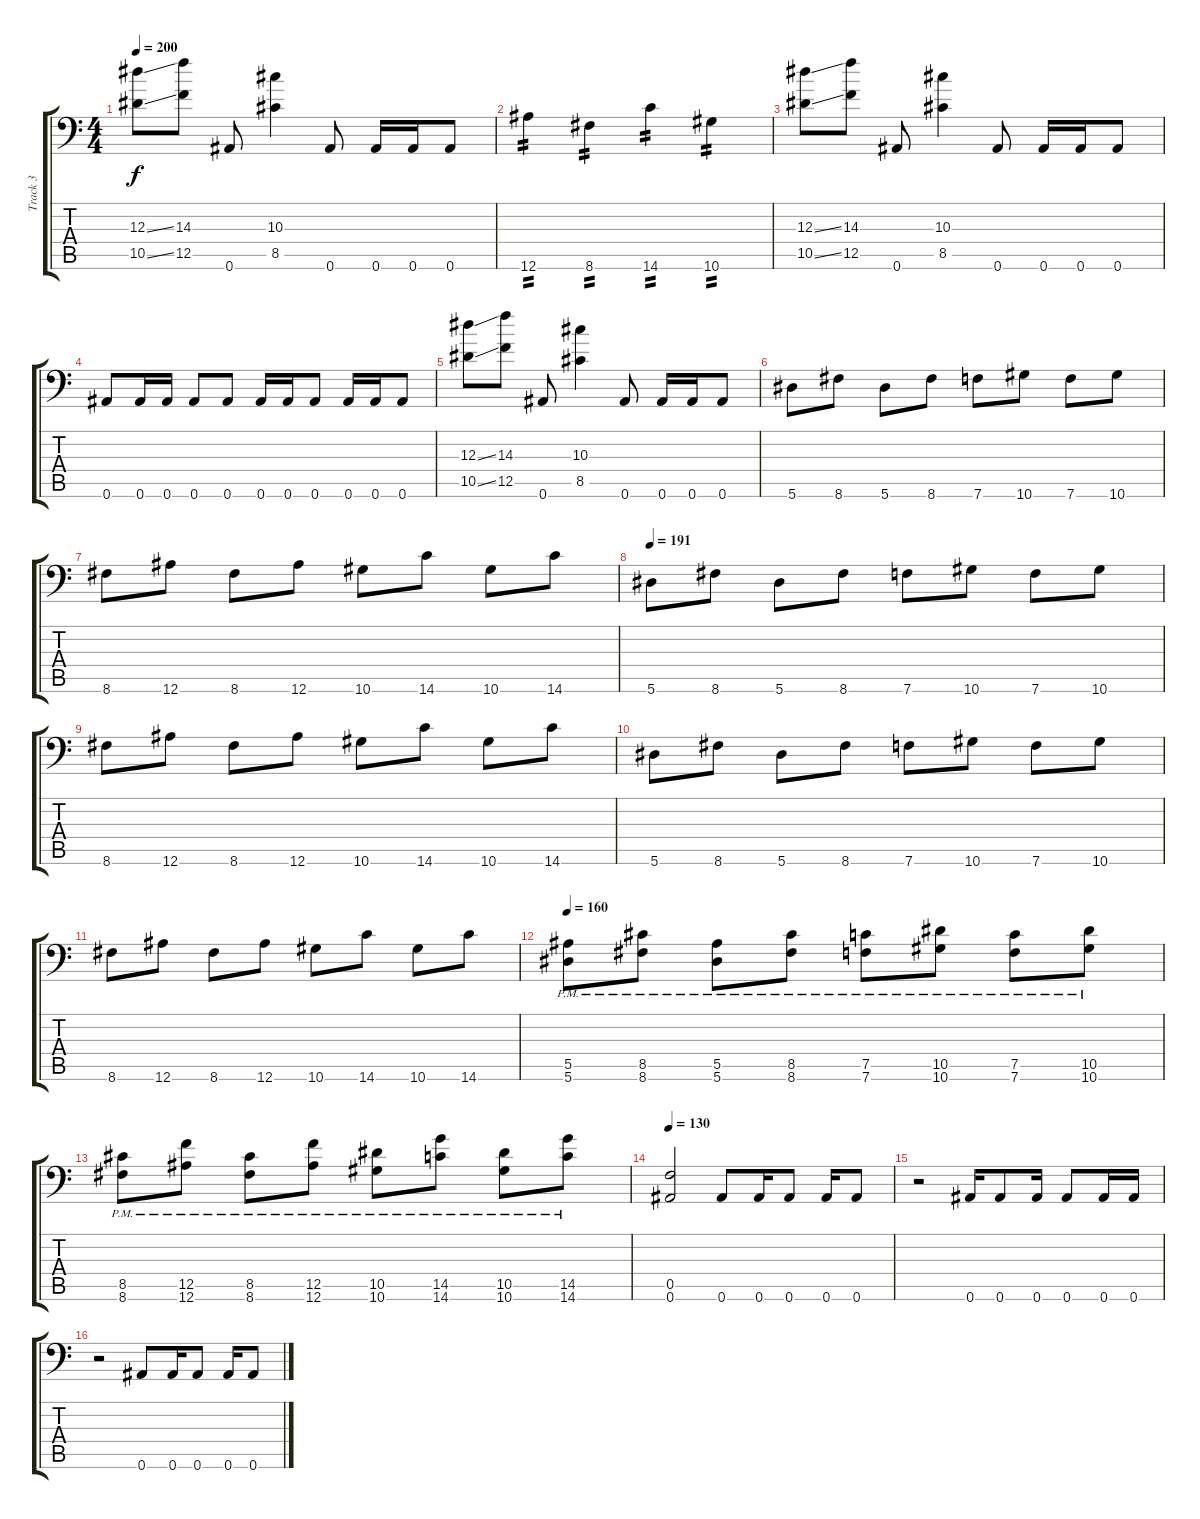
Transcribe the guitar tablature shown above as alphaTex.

\track ("Track 3" "Track 3") {instrument distortionguitar}
\staff {score tabs}
\tuning (C4 G3 Eb3 Bb2 F2 Bb1) {hide}
\ts (4 4)
\tempo 200
\clef f4
\ks c
(12.3{ss} 10.5{ss}).8{dy f} (14.3 12.5).8 0.6.8 (10.3 8.5).4 0.6.8 0.6.16 0.6.16 0.6.8 |
12.6.4{tp 2} 8.6.4{tp 2} 14.6.4{tp 2} 10.6.4{tp 2} |
(12.3{ss} 10.5{ss}).8 (14.3 12.5).8 0.6.8 (10.3 8.5).4 0.6.8 0.6.16 0.6.16 0.6.8 |
0.6.8 0.6.16 0.6.16 0.6.8 0.6.8 0.6.16 0.6.16 0.6.8 0.6.16 0.6.16 0.6.8 |
(12.3{ss} 10.5{ss}).8 (14.3 12.5).8 0.6.8 (10.3 8.5).4 0.6.8 0.6.16 0.6.16 0.6.8 |
5.6.8 8.6.8 5.6.8 8.6.8 7.6.8 10.6.8 7.6.8 10.6.8 |
8.6.8 12.6.8 8.6.8 12.6.8 10.6.8 14.6.8 10.6.8 14.6.8 |
\tempo 191
5.6.8 8.6.8 5.6.8 8.6.8 7.6.8 10.6.8 7.6.8 10.6.8 |
8.6.8 12.6.8 8.6.8 12.6.8 10.6.8 14.6.8 10.6.8 14.6.8 |
5.6.8 8.6.8 5.6.8 8.6.8 7.6.8 10.6.8 7.6.8 10.6.8 |
8.6.8 12.6.8 8.6.8 12.6.8 10.6.8 14.6.8 10.6.8 14.6.8 |
\tempo 160
(5.5{pm} 5.6{pm}).8 (8.5{pm} 8.6{pm}).8 (5.5{pm} 5.6{pm}).8 (8.5{pm} 8.6{pm}).8 (7.5{pm} 7.6{pm}).8 (10.5{pm} 10.6{pm}).8 (7.5{pm} 7.6{pm}).8 (10.5{pm} 10.6{pm}).8 |
(8.5{pm} 8.6{pm}).8 (12.5{pm} 12.6{pm}).8 (8.5{pm} 8.6{pm}).8 (12.5{pm} 12.6{pm}).8 (10.5{pm} 10.6{pm}).8 (14.5{pm} 14.6{pm}).8 (10.5{pm} 10.6{pm}).8 (14.5{pm} 14.6{pm}).8 |
\tempo 130
(0.5 0.6).2 0.6.8 0.6.16 0.6.8 0.6.16 0.6.8 |
r.2 0.6.16 0.6.8 0.6.16 0.6.8 0.6.16 0.6.16 |
r.2 0.6.8 0.6.16 0.6.8 0.6.16 0.6.8
